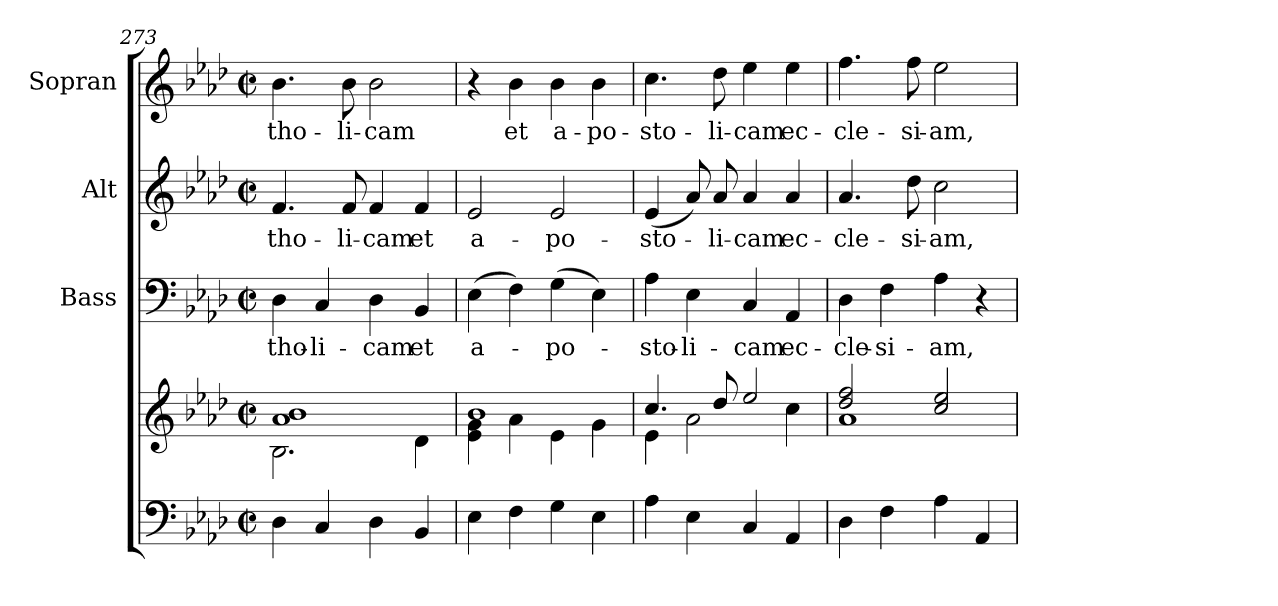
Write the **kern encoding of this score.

**kern	**kern	**kern	**text	**kern	**text	**kern	**text
*part4	*part4	*part3	*part3	*part2	*part2	*part1	*part1
*staff5	*staff4	*staff3	*staff3	*staff2	*staff2	*staff1	*staff1
*	*	*I"Bass	*	*I"Alt	*	*I"Sopran	*
*	*	*I'B.	*	*I'A.	*	*I'S.	*
*clefF4	*clefG2	*clefF4	*	*clefG2	*	*clefG2	*
*k[b-e-a-d-]	*k[b-e-a-d-]	*k[b-e-a-d-]	*	*k[b-e-a-d-]	*	*k[b-e-a-d-]	*
*A-:	*A-:	*A-:	*	*A-:	*	*A-:	*
*M2/2	*M2/2	*M2/2	*	*M2/2	*	*M2/2	*
*met(c|)	*met(c|)	*met(c|)	*	*met(c|)	*	*met(c|)	*
=273	=273	=273	=273	=273	=273	=273	=273
*	*^	*	*	*	*	*	*
!	!	!	!	!LO:LY:b	!	!LO:LY:b	!	!LO:LY:b
4D-\	1a- 1b-	2.B-\	4D-\	-tho-	4.f/	-tho-	4.b-\	-tho-
!	!	!	!	!LO:LY:b	!	!	!	!
4C/	.	.	4C/	-li-	.	.	.	.
!	!	!	!	!	!	!LO:LY:b	!	!LO:LY:b
.	.	.	.	.	8f/	-li-	8b-\	-li-
!	!	!	!	!LO:LY:b	!	!LO:LY:b	!	!LO:LY:b
4D-\	.	.	4D-\	-cam	4f/	-cam	2b-\	-cam
!	!	!	!	!LO:LY:b	!	!LO:LY:b	!	!
4BB-/	.	4d-\	4BB-/	et	4f/	et	.	.
=274	=274	=274	=274	=274	=274	=274	=274	=274
!	!	!	!	!LO:LY:b	!	!LO:LY:b	!	!
4E-\	1b-	4e-\ 4g\	(>4E-\	a-	2e-/	a-	4r	.
!	!	!	!	!	!	!	!	!LO:LY:b
4F\	.	4a-\	4F\)	.	.	.	4b-\	et
!	!	!	!	!LO:LY:b	!	!LO:LY:b	!	!LO:LY:b
4G\	.	4e-\	(>4G\	-po-	2e-/	-po-	4b-\	a-
!	!	!	!	!	!	!	!	!LO:LY:b
4E-\	.	4g\	4E-\)	.	.	.	4b-\	-po-
!!LO:PB:g=z
=275	=275	=275	=275	=275	=275	=275	=275	=275
!	!	!	!	!LO:LY:b	!	!LO:LY:b	!	!LO:LY:b
4A-\	4.cc/	4e-\	4A-\	-sto-	(<4e-/	-sto-	4.cc\	-sto-
!	!	!	!	!LO:LY:b	!	!	!	!
4E-\	.	2a-\	4E-\	-li-	8a-/)	.	.	.
!	!	!	!	!	!	!LO:LY:b	!	!LO:LY:b
.	8dd-/	.	.	.	8a-/	-li-	8dd-\	-li-
!	!	!	!	!LO:LY:b	!	!LO:LY:b	!	!LO:LY:b
4C/	2ee-/	.	4C/	-cam	4a-/	-cam	4ee-\	-cam
!	!	!	!	!LO:LY:b	!	!LO:LY:b	!	!LO:LY:b
4AA-/	.	4cc\	4AA-/	ec-	4a-/	ec-	4ee-\	ec-
=276	=276	=276	=276	=276	=276	=276	=276	=276
!	!	!	!	!LO:LY:b	!	!LO:LY:b	!	!LO:LY:b
4D-\	2dd-/ 2ff/	1a-	4D-\	-cle-	4.a-/	-cle-	4.ff\	-cle-
!	!	!	!	!LO:LY:b	!	!	!	!
4F\	.	.	4F\	-si-	.	.	.	.
!	!	!	!	!	!	!LO:LY:b	!	!LO:LY:b
.	.	.	.	.	8dd-\	-si-	8ff\	-si-
!	!	!	!	!LO:LY:b	!	!LO:LY:b	!	!LO:LY:b
4A-\	2cc/ 2ee-/	.	4A-\	-am,	2cc\	-am,	2ee-\	-am,
4AA-/	.	.	4r	.	.	.	.	.
*	*v	*v	*	*	*	*	*	*
=	=	=	=	=	=	=	=
*-	*-	*-	*-	*-	*-	*-	*-
